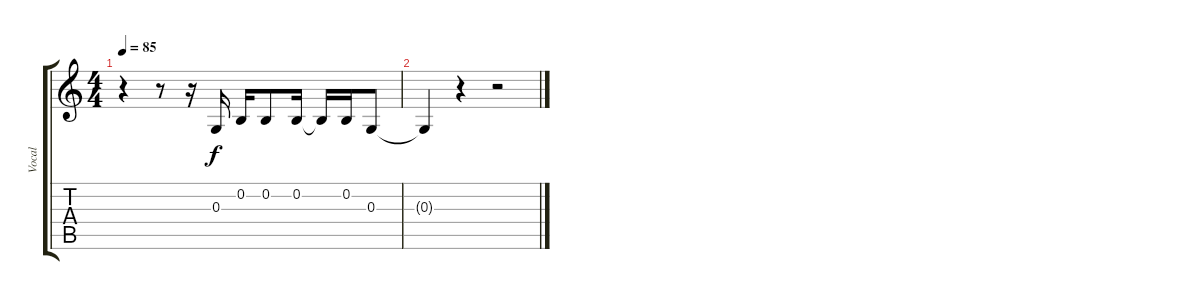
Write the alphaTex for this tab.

\track ("Vocal" "Vocal") {instrument bassoon}
\staff {score tabs}
\tuning (E4 B3 G3 D3 A2 E2) {hide}
\ts (4 4)
\tempo 85
\clef g2
\ks c
r.4{dy f} r.8 r.16 0.3.16 0.2.16 0.2.8 0.2.16 0.2{t}.16 0.2.16 0.3.8 |
0.3{t}.4 r.4 r.2
